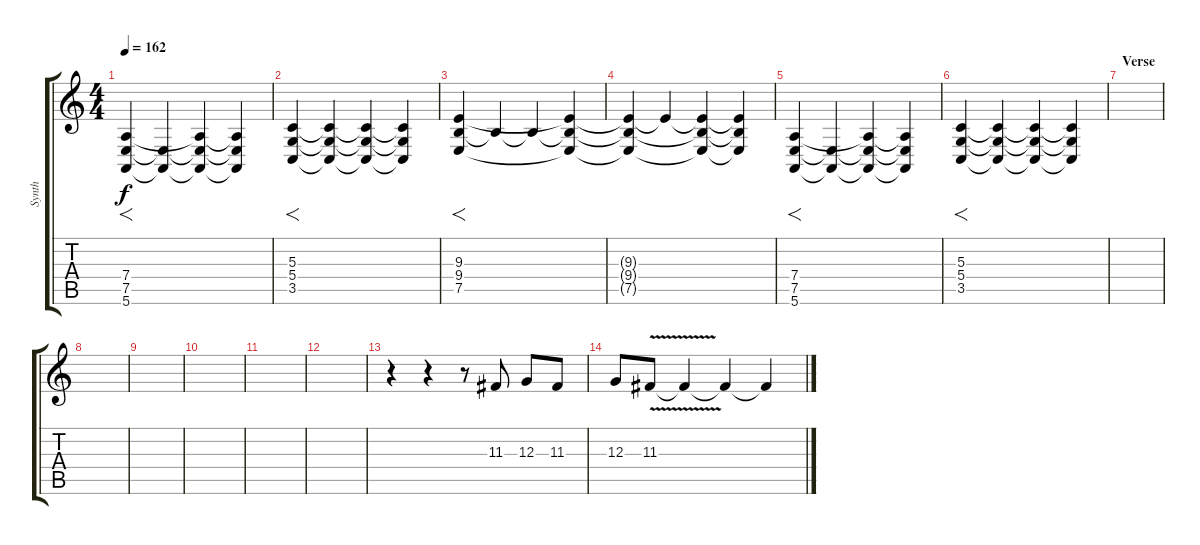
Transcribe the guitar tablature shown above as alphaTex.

\track ("Synth" "Synth") {instrument synthstrings2}
\staff {score tabs}
\tuning (E4 B3 G3 D3 A2 E2) {hide}
\ts (4 4)
\tempo 162
\clef g2
\ks c
(7.4 7.5 5.6).4{f dy f} (7.5{t} 5.6{t}).4 (7.4{t} 7.5{t} 5.6{t}).4 (7.4{t} 7.5{t} 5.6{t}).4 |
(5.3 5.4 3.5).4{f} (5.3{t} 5.4{t} 3.5{t}).4 (5.3{t} 5.4{t} 3.5{t}).4 (5.3{t} 5.4{t} 3.5{t}).4 |
(9.3 9.4 7.5).4{f} 9.4{t}.4 9.4{t}.4 (9.3{t} 9.4{t} 7.5{t}).4 |
(9.3{t} 9.4{t} 7.5{t}).4 9.3{t}.4 (9.3{t} 9.4{t} 7.5{t}).4 (9.3{t} 9.4{t} 7.5{t}).4 |
(7.4 7.5 5.6).4{f} (7.5{t} 5.6{t}).4 (7.4{t} 7.5{t} 5.6{t}).4 (7.4{t} 7.5{t} 5.6{t}).4 |
(5.3 5.4 3.5).4{f} (5.3{t} 5.4{t} 3.5{t}).4 (5.3{t} 5.4{t} 3.5{t}).4 (5.3{t} 5.4{t} 3.5{t}).4 |
\section ("" "Verse")
|
|
|
|
|
|
r.4{volume 16} r.4 r.8 11.3.8 12.3.8 11.3.8 |
12.3.8 11.3{v}.8 11.3{t}.4 11.3{t}.4 11.3{t}.4
